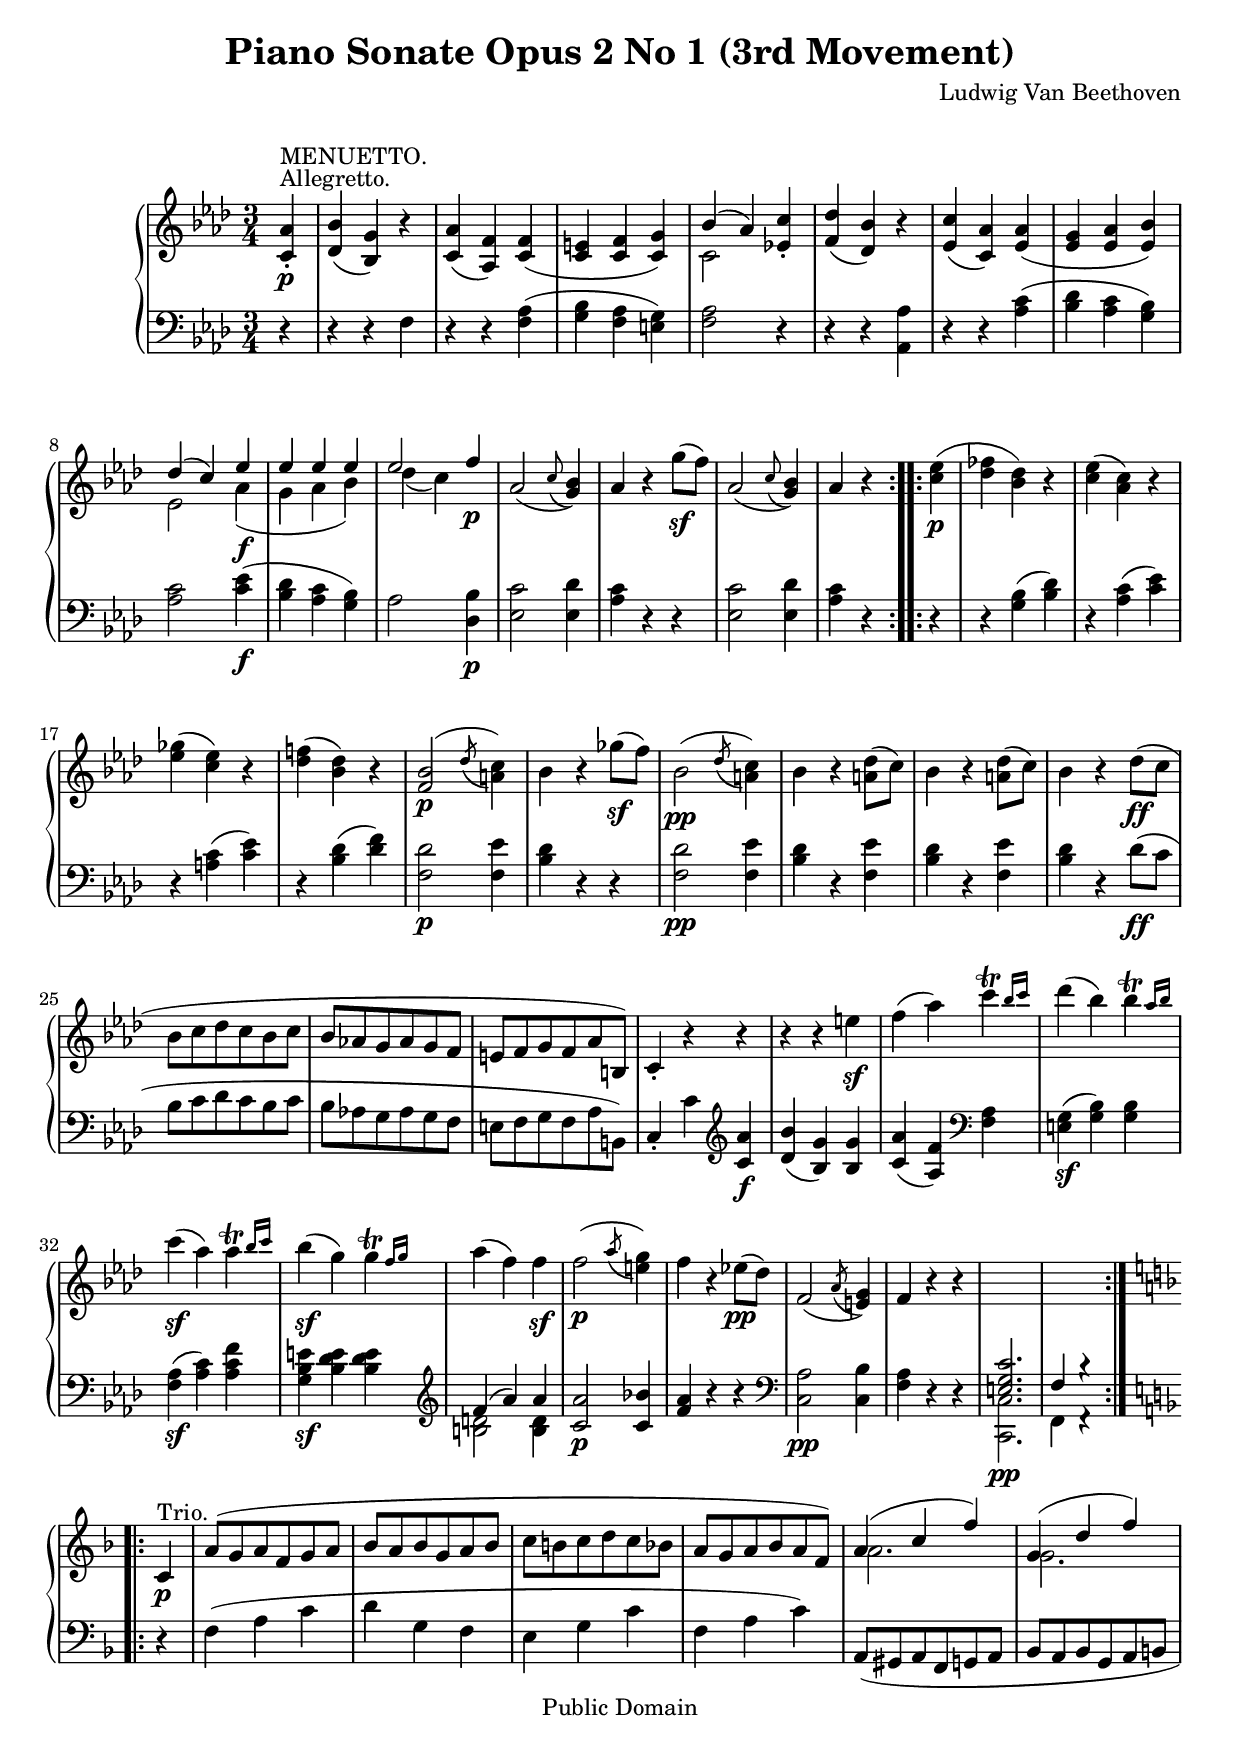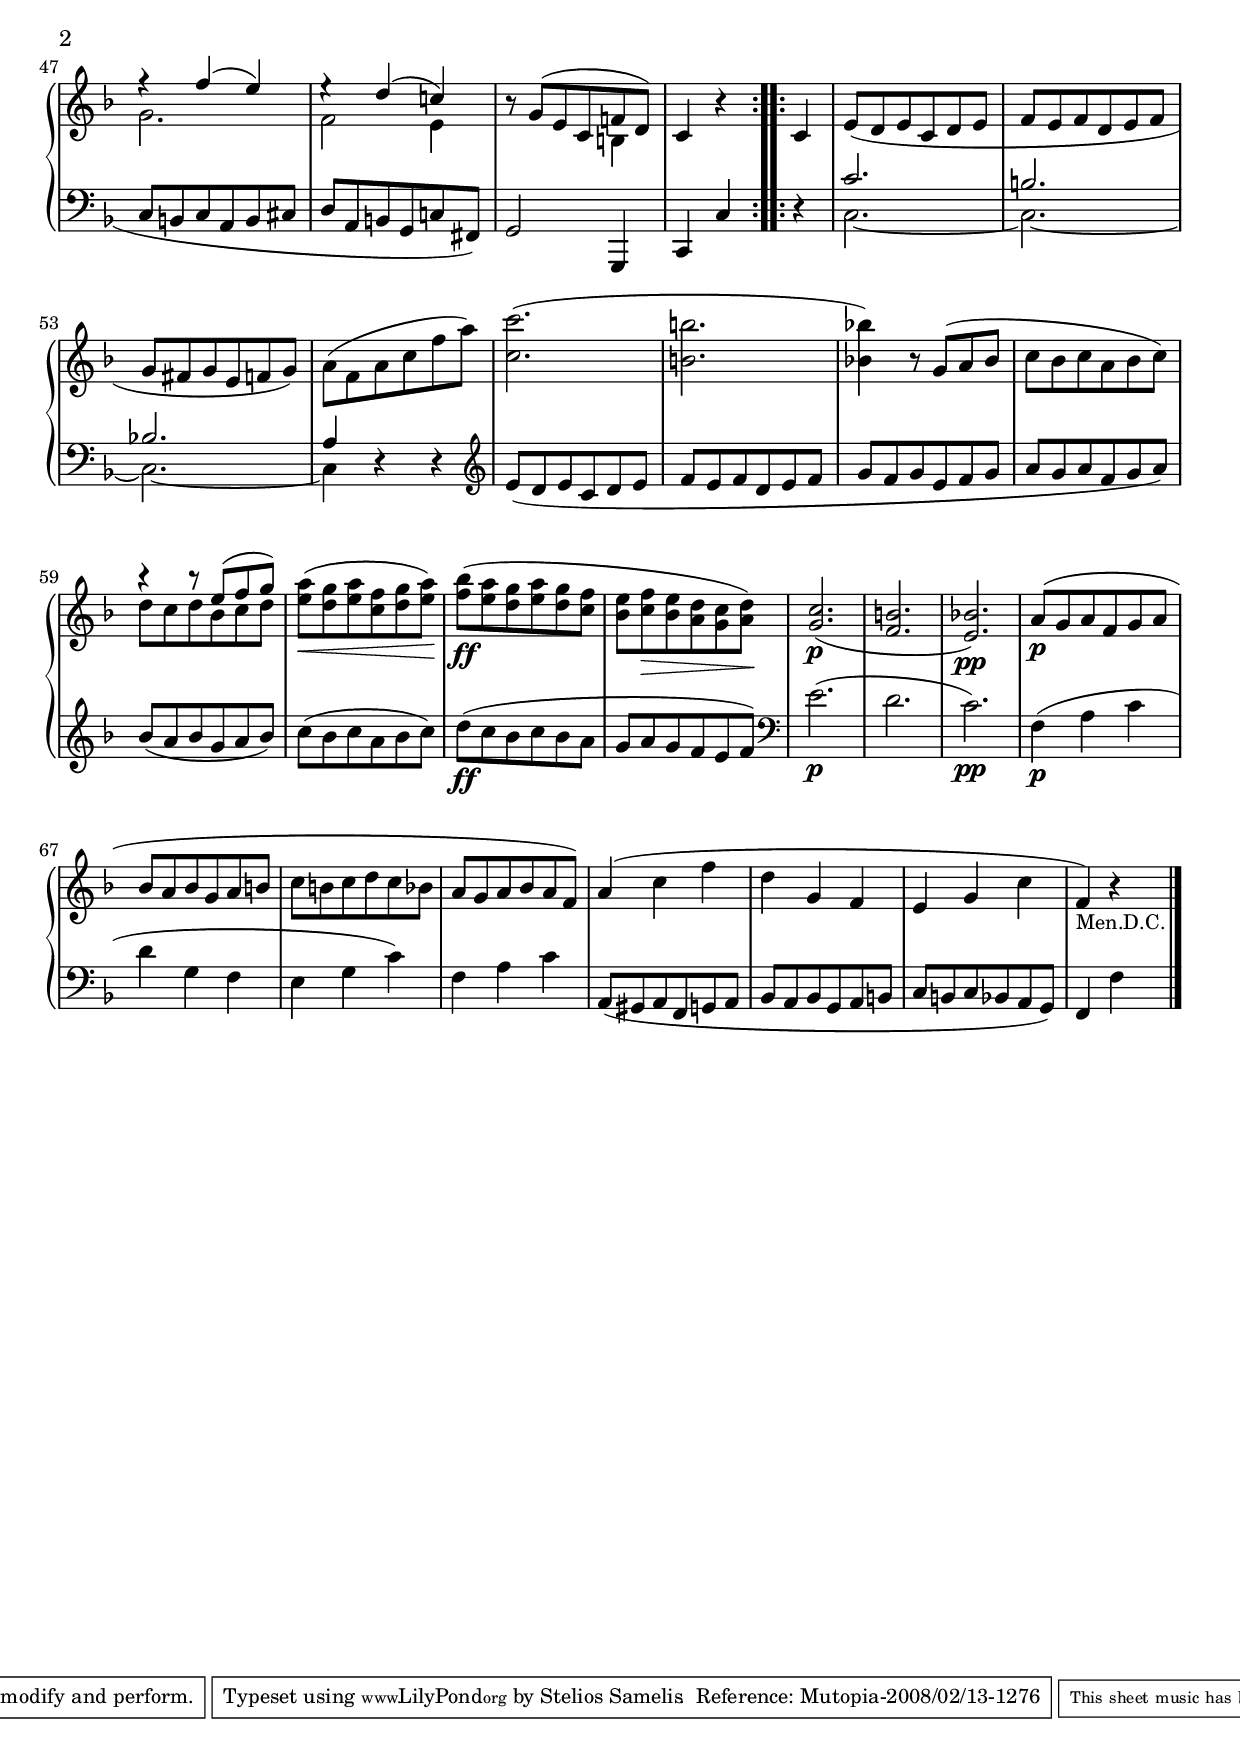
\version "2.10.3"

 \header {
  title = "Piano Sonate Opus 2 No 1 (3rd Movement)"
  composer = "Ludwig Van Beethoven"
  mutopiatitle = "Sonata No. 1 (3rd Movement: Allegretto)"
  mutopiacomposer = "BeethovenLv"
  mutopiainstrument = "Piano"
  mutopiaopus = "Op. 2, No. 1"
  date = "1794/95"
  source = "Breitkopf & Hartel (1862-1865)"
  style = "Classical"
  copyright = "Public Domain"
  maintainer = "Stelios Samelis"
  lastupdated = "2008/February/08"
  version = "2.10.3"
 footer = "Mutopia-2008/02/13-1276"
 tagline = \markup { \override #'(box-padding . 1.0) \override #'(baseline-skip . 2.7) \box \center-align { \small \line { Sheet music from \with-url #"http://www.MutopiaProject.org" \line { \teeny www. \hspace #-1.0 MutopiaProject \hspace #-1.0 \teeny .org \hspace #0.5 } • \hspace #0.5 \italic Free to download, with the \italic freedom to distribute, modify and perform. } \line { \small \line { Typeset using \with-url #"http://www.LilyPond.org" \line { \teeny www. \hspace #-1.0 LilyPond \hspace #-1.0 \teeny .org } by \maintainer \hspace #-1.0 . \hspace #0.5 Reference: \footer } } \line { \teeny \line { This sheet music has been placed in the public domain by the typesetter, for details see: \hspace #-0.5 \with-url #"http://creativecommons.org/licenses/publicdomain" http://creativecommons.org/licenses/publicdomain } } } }
}

\score {

 \new GrandStaff
 <<
 \new Staff = "up" {
 \clef treble
 \key f \minor
 \time 3/4
 \override Score.MetronomeMark #'transparent = ##t
 \tempo 4 = 168
 \repeat volta 2 { \partial 4 <c' aes'>4\p\staccato^\markup { "Allegretto." }^\markup { "MENUETTO." }
 <des' bes'>4( <bes g'>) r4 <c' aes'>( <aes f'>) <c' f'>( <c' e'> <c' f'> <c' g'>)
 << { bes'4( aes') } \\ { c'2 } >> <ees'! c''>4\staccato <f' des''>( <des' bes'>) r4
 <ees' c''>( <c' aes'>) <ees' aes'>( <ees' g'> <ees' aes'> <ees' bes'>)
 << { des''4( c'') ees'' ees'' ees'' ees'' ees''2 f''4\p } \\ { ees'2 aes'4\f( g' aes' bes') des''4( c'') s4 } >>
 aes'2( \appoggiatura c''8 <g' bes'>4) aes'4 r g''8\sf( f'') aes'2( \appoggiatura c''8 <g' bes'>4) aes'4 r4 }
 \repeat volta 2 { <c'' ees''>4\p( <des'' fes''> <bes' des''>) r4 <c'' ees''>( <aes' c''>) r4 \break
 <ees'' ges''>4( <c'' ees''>) r <des'' f''!>( <bes' des''>) r <f' bes'>2\p( \acciaccatura des''8 <a' c''>4)
 bes'4 r ges''8\sf( f'') bes'2\pp( \acciaccatura des''8 <a' c''>4) bes'4 r <a' des''>8( c'')
 bes'4 r <a' des''>8( c'') bes'4 r des''8\ff( c'' bes'8[ c'' des'' c'' bes' c''] bes'[ aes'! g' aes' g' f'] e'[ f' g' f' aes' b])
 c'4\staccato r4 r r4 r e''4\sf f''( aes'') \afterGrace c'''4^\trill { bes''16[ c'''] }
 des'''4( bes'') \afterGrace bes''4^\trill { aes''16[ bes''] } \break
 c'''4\sf( aes'') \afterGrace aes''4^\trill { bes''16[ c'''] } bes''4\sf( g'') \afterGrace g''4^\trill { f''16[ g''] } aes''4( f'') f''\sf
 f''2\p( \acciaccatura aes''8 <e'' g''>4) f''4 r4 ees''!8\pp( des'') f'2( \acciaccatura aes'8 <e' g'>4)
 f'4 r r s2 s4 s2 }
 \break
 \key f \major
 \repeat volta 2 { c'4\p^\markup { "Trio." } a'8([ g' a' f' g' a'] bes'[ a' bes' g' a' bes'] c''[ b' c'' d'' c'' bes']
 a'[ g' a' bes' a' f']) << { a'4( c'' f'') g'( d'' f'') f''4\rest f''4( e'') e''4\rest d''4( c''!) b'8\rest g'8([ e' c' f'! d']) } \\
 { a'2. g'2. g'2. f'2 e'4 s8 s8 s4 b4 } >> c'4 r4 }
 \repeat volta 2 {
 c'4 e'8([ d' e' c' d' e'] f'[ e' f' d' e' f'] g'[ fis' g' e' f' g']) a'([ f' a' c'' f'' a'']) <c'' c'''>2.( <b' b''>2. <bes'! bes''!>4)
 r8 g'8([ a' bes'] c''[ bes' c'' a' bes' c'']) \break
 << { b''4\rest b''8\rest e''8([ f'' g'']) } \\ { d''8[ c'' d'' bes' c'' d''] } >>
 <e'' a''>8\<([ <d'' g''> <e'' a''> <c'' f''> <d'' g''> <e'' a''>\!])
 <f'' bes''>8\ff([ <e'' a''> <d'' g''> <e'' a''> <d'' g''> <c'' f''>] <bes' e''>[ <c'' f''>\> <bes' e''> <a' d''> <g' c''> <a' d''>\!])
 <g' c''>2.\p( <f' b'>2. <e' bes'!>2.\pp)
 a'8\p([ g' a' f' g' a'] bes'[ a' bes' g' a' b'] c''[ b' c'' d'' c'' bes'] a'[ g' a' bes' a' f'])
 a'4( c'' f'' d'' g' f' e' g' c'' f'4_\markup { \small "Men.D.C." }) r4 s4 } \bar "|."
}

 \new Staff = "down" {
 \clef bass
 \key f \minor
 \time 3/4
 \repeat volta 2 { \partial 4 r4 r4 r f4 r4 r <f aes>( <g bes> <f aes> <e g>) <f aes>2 r4 r4 r4 <aes, aes>
 r4 r <aes c'>( <bes des'> <aes c'> <g bes>) <aes c'>2 <c' ees'>4\f( <bes des'> <aes c'> <g bes>)
 aes2 <des bes>4\p <ees c'>2 <ees des'>4 <aes c'>4 r4 r <ees c'>2 <ees des'>4 <aes c'>4 r4 }
 \repeat volta 2 { r4 r4 <g bes>( <bes des'>) r4 <aes c'>( <c' ees'>)
 r4 <a c'>( <c' ees'>) r <bes des'>( <des' f'>) <f des'>2\p <f ees'>4 <bes des'>4 r r
 <f des'>2\pp <f ees'>4 <bes des'>4 r <f ees'> <bes des'> r <f ees'>
 <bes des'> r des'8\ff( c' bes[ c' des' c' bes c'] bes[ aes! g aes g f] e[ f g f aes b,])
 c4\staccato c' \clef treble <c' aes'>4\f <des' bes'>( <bes g'>) <bes g'> <c' aes'>( <aes f'>) \clef bass <f aes>
 <e g>4\sf( <g bes>) <g bes> <f aes>4\sf( <aes c'>) <aes c' f'> <g bes e'>4\sf <bes des' e'> <bes des' e'>
 \clef treble << { f'4( aes') aes' } \\ { <b d'>2 <b d'>4 } >> <c' aes'>2\p <c' bes'!>4 <f' aes'>4 r r
 \clef bass <c aes>2\pp <c bes>4 <f aes>4 r r
 << { <e g c'>2. f4 b4\rest } \\ { <c, c>2.\pp f,4 f,4\rest } >> }
 \key f \major
 \repeat volta 2 { r4 f4( a c' d' g f e g c' f a c')
 a,8([ gis, a, f, g, a,] bes,[ a, bes, g, a, b,] c[ b, c a, b, cis] d[ a, b, g, c! fis,]) g,2 g,,4 c,4 c }
 \repeat volta 2 { r4 << { c'2. b2. bes!2. a4 } \\ { c2.~ c2.~ c2.~ c4 } >> r4 r \clef treble e'8([ d' e' c' d' e']
 f'8([ e' f' d' e' f'] g'[ f' g' e' f' g'] a'[ g' a' f' g' a']) bes'8([ a' bes' g' a' bes']) c''([ bes' c'' a' bes' c''])
 d''\ff([ c'' bes' c'' bes' a'] g'[ a' g' f' e' f']) \clef bass e'2.\p( d'2. c'2.\pp) f4\p( a c' d' g f e g c') f4 a c'
 a,8([ gis, a, f, g, a,] bes,[ a, bes, g, a, b,] c[ b, c bes, a, g,]) f,4 f s4 } \bar "|."
}
>>

 \layout { }

 \midi { }

}
